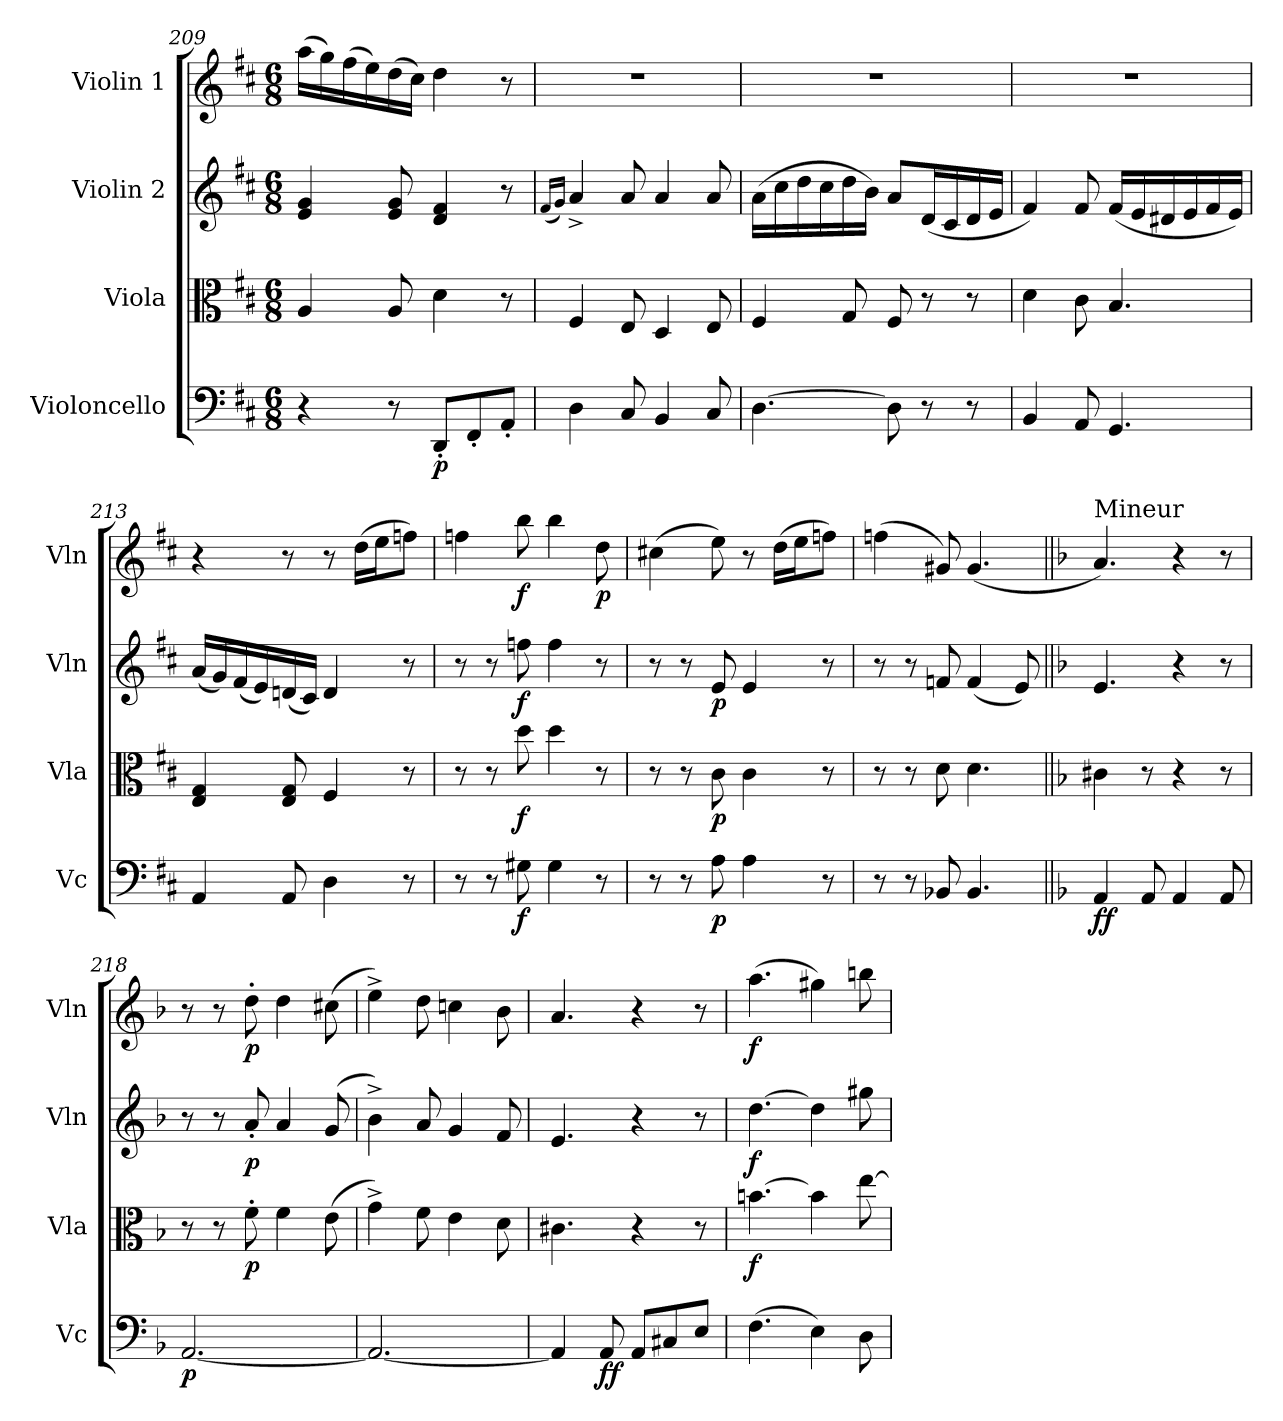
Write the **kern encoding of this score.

**kern	**dynam	**kern	**dynam	**kern	**dynam	**kern	**dynam
*part4	*part4	*part3	*part3	*part2	*part2	*part1	*part1
*staff4	*staff4	*staff3	*staff3	*staff2	*staff2	*staff1	*staff1
*I"Violoncello	*	*I"Viola	*	*I"Violin 2	*	*I"Violin 1	*
*I'Vc	*	*I'Vla	*	*I'Vln	*	*I'Vln	*
*clefF4	*	*clefC3	*	*clefG2	*	*clefG2	*
*k[f#c#]	*	*k[f#c#]	*	*k[f#c#]	*	*k[f#c#]	*
*M6/8	*	*M6/8	*	*M6/8	*	*M6/8	*
=209	=209	=209	=209	=209	=209	=209	=209
4r	.	4A/	.	4e/ 4g/	.	(>16aa\LL	.
.	.	.	.	.	.	16gg\)	.
.	.	.	.	.	.	(>16ff#\	.
.	.	.	.	.	.	16ee\)	.
8r	.	8A/	.	8e/ 8g/	.	(16dd\	.
.	.	.	.	.	.	16cc#\JJ)	.
!	!LO:DY:b	!	!	!	!	!	!
8DD'/L	p	4d\	.	4d/ 4f#/	.	4dd\	.
8FF#'/	.	.	.	.	.	.	.
8AA'/J	.	8r	.	8r	.	8r	.
=210	=210	=210	=210	=210	=210	=210	=210
.	.	.	.	(16qf#/LL	.	.	.
.	.	.	.	16qg/JJ)	.	.	.
4D\	.	4F#/	.	4a^/	.	2.r	.
8C#/	.	8E/	.	8a/	.	.	.
4BB/	.	4D/	.	4a/	.	.	.
8C#/	.	8E/	.	8a/	.	.	.
=211	=211	=211	=211	=211	=211	=211	=211
[4.D\	.	4F#/	.	(>16a\LL	.	2.r	.
.	.	.	.	16cc#\	.	.	.
.	.	.	.	16dd\	.	.	.
.	.	.	.	16cc#\	.	.	.
.	.	8G/	.	16dd\	.	.	.
.	.	.	.	16b\JJ)	.	.	.
8D\]	.	8F#/	.	8a/L	.	.	.
8r	.	8r	.	(<16d/L	.	.	.
.	.	.	.	16c#/	.	.	.
8r	.	8r	.	16d/	.	.	.
.	.	.	.	16e/JJ	.	.	.
!!LO:LB:g=z
=212	=212	=212	=212	=212	=212	=212	=212
4BB/	.	4d\	.	4f#/)	.	2.r	.
8AA/	.	8c#\	.	8f#/	.	.	.
4.GG/	.	4.B/	.	(<16f#/LL	.	.	.
.	.	.	.	16e/	.	.	.
.	.	.	.	16d#X/	.	.	.
.	.	.	.	16e/	.	.	.
.	.	.	.	16f#/	.	.	.
.	.	.	.	16e/JJ)	.	.	.
!!LO:LB:g=z
=213	=213	=213	=213	=213	=213	=213	=213
4AA/	.	4E/ 4G/	.	(<16a/LL	.	4r	.
.	.	.	.	16g/)	.	.	.
.	.	.	.	(<16f#/	.	.	.
.	.	.	.	16e/)	.	.	.
8AA/	.	8E/ 8G/	.	(<16dn/	.	8r	.
.	.	.	.	16c#/JJ)	.	.	.
4D\	.	4F#/	.	4d/	.	8r	.
.	.	.	.	.	.	(>16dd\LL	.
.	.	.	.	.	.	16ee\J	.
8r	.	8r	.	8r	.	8ffn\J)	.
=214	=214	=214	=214	=214	=214	=214	=214
8r	.	8r	.	8r	.	4ffn\	.
8r	.	8r	.	8r	.	.	.
!	!LO:DY:b	!	!LO:DY:b	!	!LO:DY:b	!	!LO:DY:b
8G#X\	f	8dd\	f	8ffn\	f	8bb\	f
4G#\	.	4dd\	.	4ff\	.	4bb\	.
!	!	!	!	!	!	!	!LO:DY:b
8r	.	8r	.	8r	.	8dd\	p
=215	=215	=215	=215	=215	=215	=215	=215
8r	.	8r	.	8r	.	(>4cc#X\	.
8r	.	8r	.	8r	.	.	.
!	!LO:DY:b	!	!LO:DY:b	!	!LO:DY:b	!	!
8A\	p	8c#\	p	8e/	p	8ee\)	.
4A\	.	4c#\	.	4e/	.	8r	.
.	.	.	.	.	.	(>16dd\LL	.
.	.	.	.	.	.	16ee\J	.
8r	.	8r	.	8r	.	8ffn\J)	.
=216	=216	=216	=216	=216	=216	=216	=216
8r	.	8r	.	8r	.	(>4ffn\	.
8r	.	8r	.	8r	.	.	.
8BB-X/	.	8d\	.	8fn/	.	8g#X/)	.
4.BB-/	.	4.d\	.	(<4f/	.	(<4.g#/	.
.	.	.	.	8e/)	.	.	.
!!LO:LB:g=z
=217||	=217||	=217||	=217||	=217||	=217||	=217||	=217||
*k[b-]	*	*k[b-]	*	*k[b-]	*	*k[b-]	*
!	!	!	!	!	!	!LO:TX:a:t=Mineur	!
!	!LO:DY:b	!	!	!	!	!	!
4AA/	ff	4c#X\	.	4.e/	.	4.a/)	.
8AA/	.	8r	.	.	.	.	.
4AA/	.	4r	.	4r	.	4r	.
8AA/	.	8r	.	8r	.	8r	.
=218	=218	=218	=218	=218	=218	=218	=218
!	!LO:DY:b	!	!	!	!	!	!
[<2.AA/	p	8r	.	8r	.	8r	.
.	.	8r	.	8r	.	8r	.
!	!	!	!LO:DY:b	!	!LO:DY:b	!	!LO:DY:b
.	.	8f'\	p	8a'/	p	8dd'\	p
.	.	4f\	.	4a/	.	4dd\	.
.	.	(8e\	.	(>8g/	.	(8cc#X\	.
=219	=219	=219	=219	=219	=219	=219	=219
2.AA/_	.	4g^\)	.	4b-^\)	.	4ee^\)	.
.	.	8f\	.	8a/	.	8dd\	.
.	.	4e\	.	4g/	.	4ccn\	.
.	.	8d\	.	8f/	.	8b-\	.
=220	=220	=220	=220	=220	=220	=220	=220
4AA/]	.	4.c#X\	.	4.e/	.	4.a/	.
!	!LO:DY:b	!	!	!	!	!	!
8AA/	ff	.	.	.	.	.	.
8AA/L	.	4r	.	4r	.	4r	.
8C#X/	.	.	.	.	.	.	.
8E/J	.	8r	.	8r	.	8r	.
=221	=221	=221	=221	=221	=221	=221	=221
!	!	!	!LO:DY:b	!	!LO:DY:b	!	!LO:DY:b
(>4.F\	.	[>4.bn\	f	[>4.dd\	f	(4.aa\	f
4E\)	.	4b\]	.	4dd\]	.	4gg#X\)	.
8D\	.	[>8ee\	.	8gg#X\	.	8bbn\	.
=	=	=	=	=	=	=	=
*-	*-	*-	*-	*-	*-	*-	*-
